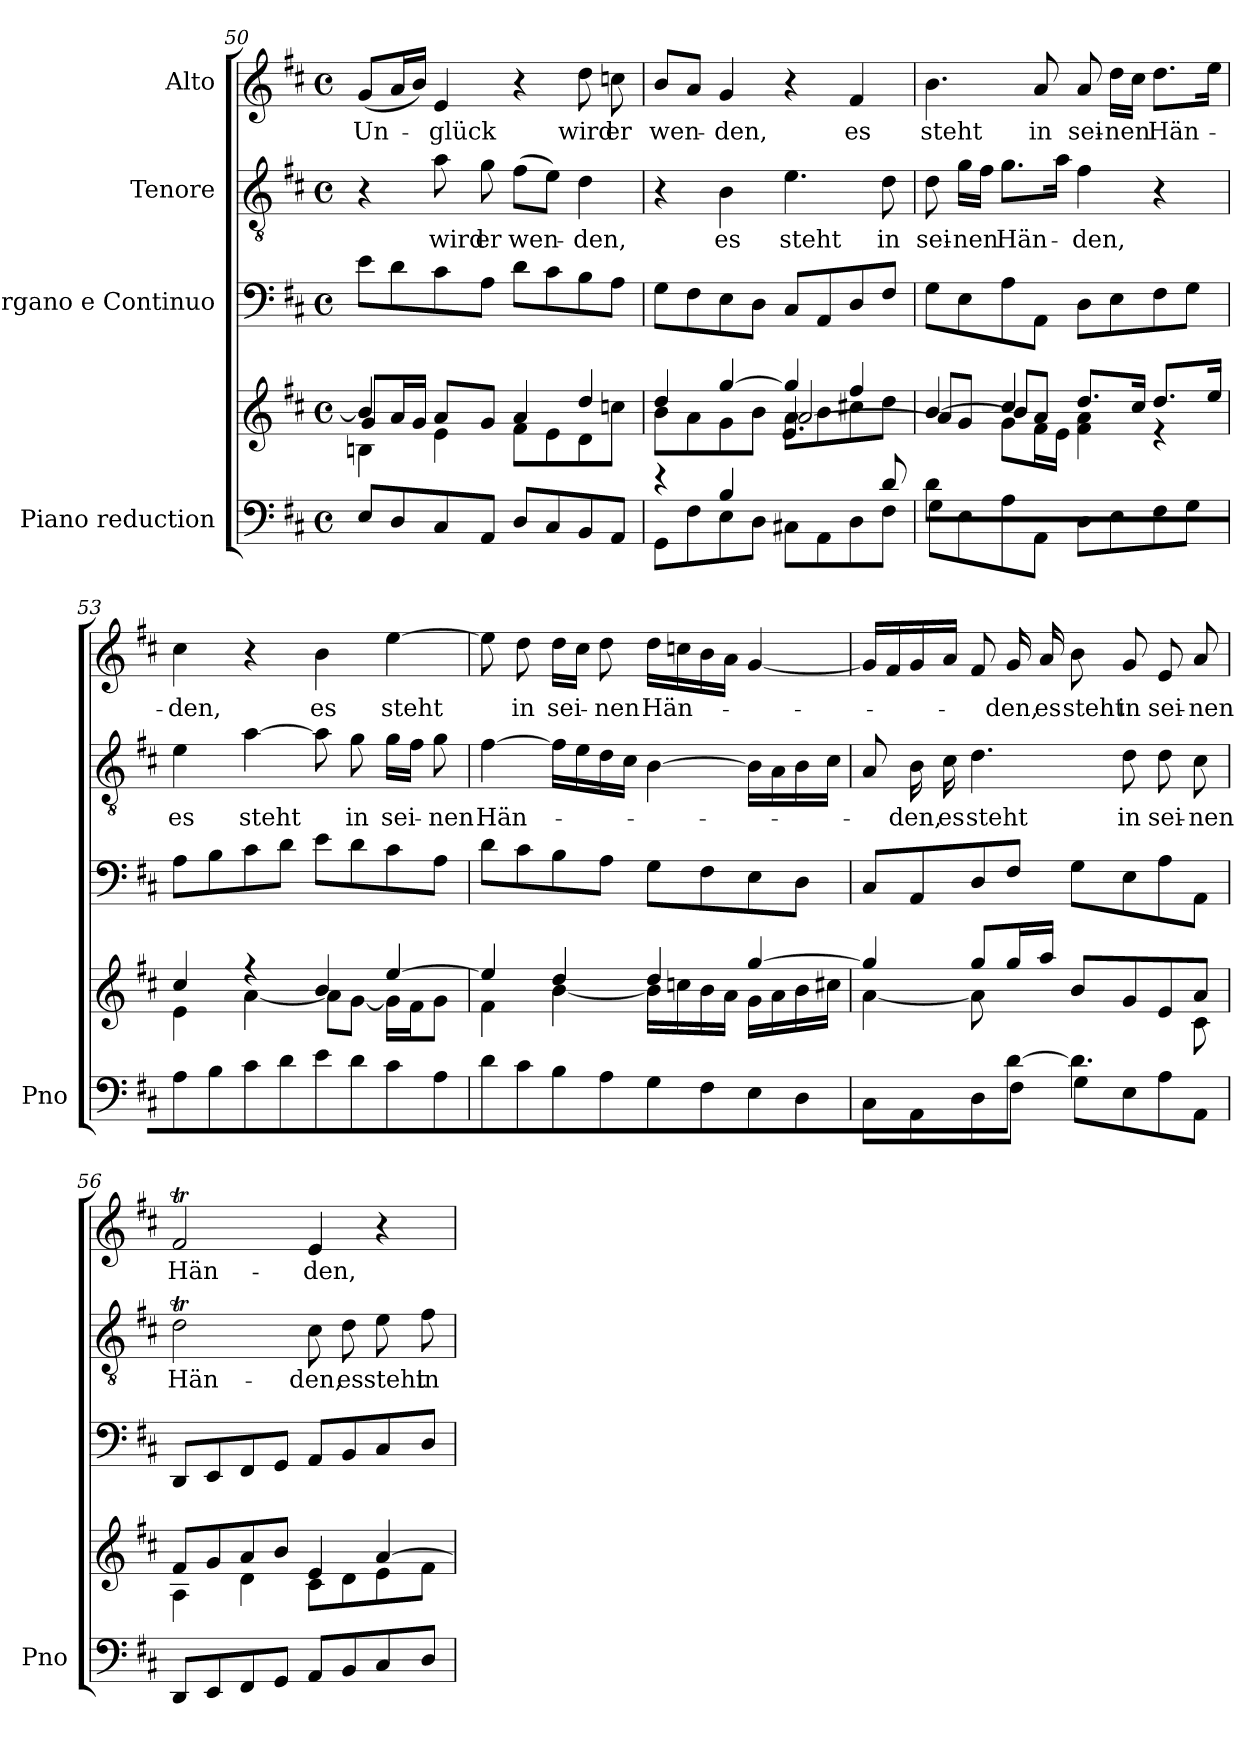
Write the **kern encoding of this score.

**kern	**kern	**kern	**kern	**text	**kern	**text
*part4	*part4	*part3	*part2	*part2	*part1	*part1
*staff5	*staff4	*staff3	*staff2	*staff2	*staff1	*staff1
*I"Piano reduction	*	*I"Organo e Continuo	*I"Tenore	*	*I"Alto	*
*I'Pno	*	*	*	*	*	*
*clefF4	*clefG2	*clefF4	*clefGv2	*	*clefG2	*
*k[f#c#]	*k[f#c#]	*k[f#c#]	*k[f#c#]	*	*k[f#c#]	*
*M4/4	*M4/4	*M4/4	*M4/4	*	*M4/4	*
*met(c)	*met(c)	*met(c)	*met(c)	*	*met(c)	*
=50	=50	=50	=50	=50	=50	=50
*	*^	*	*	*	*	*
*	*	*^	*	*	*	*	*
!	!	!	!	!	!	!	!	!LO:LY:b
8E/L	4b/]	4Bn\	8g/L	8e\L	4r	.	(8g/L	Un-
8D/	.	.	16a/L	8d\	.	.	16a/L	.
.	.	.	16g/JJ	.	.	.	16b/JJ)	.
!	!	!	!	!	!	!LO:LY:b	!	!LO:LY:b
8C#/	8a/L	4e\	4ryy	8c#\	8a\	wird	4e/	-glück
!	!	!	!	!	!	!LO:LY:b	!	!
8AA/J	8g/J	.	.	8A\J	8g\	er	.	.
!	!	!	!	!	!	!LO:LY:b	!	!
8D/L	4a/	8f#\L	2ryy	8d\L	(8f#\L	wen-	4r	.
8C#/	.	8e\	.	8c#\	8e\J)	.	.	.
!	!	!	!	!	!	!LO:LY:b	!	!LO:LY:b
8BB/	4dd/	8d\	.	8B\	4d\	-den,	8dd\	wird
!	!	!	!	!	!	!	!	!LO:LY:b
8AA/J	.	8ccn\J	.	8A\J	.	.	8ccn\	er
=51	=51	=51	=51	=51	=51	=51	=51	=51
*^	*	*	*^	*	*	*	*	*
!	!	!	!	!	!	!	!	!	!	!LO:LY:b
4r	8GG\L	4dd/	8b\L	2ryy	2ryy	8G\L	4r	.	8b/L	wen-
.	8F#\	.	8a\	.	.	8F#\	.	.	8a/J	.
!	!	!	!	!	!	!	!	!LO:LY:b	!	!LO:LY:b
4B/	8E\	[4gg/	8g\	.	.	8E\	4B\	es	4g/	-den,
.	8D\J	.	8b\J	.	.	8D\J	.	.	.	.
!	!	!	!	!	!	!	!	!LO:LY:b	!	!
4.ryy	8C#X\L	4gg/]	8a\L	[<2a/	4.e/	8C#/L	4.e\	steht	4r	.
.	8AA\	.	8b\	.	.	8AA/	.	.	.	.
!	!	!	!	!	!	!	!	!	!	!LO:LY:b
.	8D\	4ff#/	8cc#X\	.	.	8D/	.	.	4f#/	es
!	!	!	!	!	!	!	!	!LO:LY:b	!	!
8d/	8F#\J	.	8dd\J	.	8ryy	8F#/J	8d\	in	.	.
!!LO:LB:g=z
=52	=52	=52	=52	=52	=52	=52	=52	=52	=52	=52
!	!	!	!	!	!	!	!	!LO:LY:b	!	!LO:LY:b
*	*	*	*	*v	*v	*	*	*	*	*
8d/L	8G\L	[4b/	8ryy	8a/L]	8G\L	8d\	sei-	4.b\	steht
!	!	!	!	!	!	!	!LO:LY:b	!	!
2..ryy	8E\	.	16g\L	8g/J	8E\	16g\LL	-nen	.	.
.	.	.	16f#\JJ	.	.	16f#\JJ	.	.	.
!	!	!	!	!	!	!	!LO:LY:b	!	!
.	8A\	4cc#/	8g\L	8b/L]	8A\	8.g\L	Hän-	.	.
!	!	!	!	!	!	!	!	!	!LO:LY:b
.	8AA\J	.	16f#\L	8a/J	8AA\J	.	.	8a/	in
.	.	.	16e\JJ	.	.	16a\Jk	.	.	.
!	!	!	!	!	!	!	!LO:LY:b	!	!LO:LY:b
.	8D\L	8.dd/L	4f#\ 4a\	2ryy	8D\L	4f#\	-den,	8a/	sei-
!	!	!	!	!	!	!	!	!	!LO:LY:b
.	8E\	.	.	.	8E\	.	.	16dd\LL	-nen
.	.	16cc#/Jk	.	.	.	.	.	16cc#\JJ	.
!	!	!	!	!	!	!	!	!	!LO:LY:b
.	8F#\	8.dd/L	4r	.	8F#\	4r	.	8.dd\L	Hän-
.	8G\J	.	.	.	8G\J	.	.	.	.
.	.	16ee/Jk	.	.	.	.	.	16ee\Jk	.
*v	*v	*	*	*	*	*	*	*	*
*	*	*v	*v	*	*	*	*	*
=53	=53	=53	=53	=53	=53	=53	=53
!	!	!	!	!	!LO:LY:b	!	!LO:LY:b
8A\L	4cc#/	4e\	8A\L	4e\	es	4cc#\	-den,
8B\	.	.	8B\	.	.	.	.
!	!	!	!	!	!LO:LY:b	!	!
8c#\	4r	[4a\	8c#\	[4a\	steht	4r	.
8d\J	.	.	8d\J	.	.	.	.
!	!	!	!	!	!	!	!LO:LY:b
8e\L	4b/	8a\L]	8e\L	8a\]	.	4b\	es
!	!	!	!	!	!LO:LY:b	!	!
8d\	.	[8g\J	8d\	8g\	in	.	.
!	!	!	!	!	!LO:LY:b	!	!LO:LY:b
8c#\	[4ee/	16g\LL]	8c#\	16g\LL	sei-	[4ee\	steht
.	.	16f#\J	.	16f#\JJ	.	.	.
!	!	!	!	!	!LO:LY:b	!	!
8A\J	.	8g\J	8A\J	8g\	-nen	.	.
=54	=54	=54	=54	=54	=54	=54	=54
!	!	!	!	!	!LO:LY:b	!	!
8d\L	4ee/]	4f#\	8d\L	[4f#\	Hän-	8ee\]	.
!	!	!	!	!	!	!	!LO:LY:b
8c#\	.	.	8c#\	.	.	8dd\	in
!	!	!	!	!	!	!	!LO:LY:b
8B\	4dd/	[4b\	8B\	16f#\LL]	.	16dd\LL	sei-
.	.	.	.	16e\	.	16cc#\JJ	.
!	!	!	!	!	!	!	!LO:LY:b
8A\J	.	.	8A\J	16d\	.	8dd\	-nen
.	.	.	.	16c#\JJ	.	.	.
!	!	!	!	!	!	!	!LO:LY:b
8G\L	4dd/	16b\LL]	8G\L	[4B\	.	16dd\LL	Hän-
.	.	16ccn\	.	.	.	16ccn\	.
8F#\	.	16b\	8F#\	.	.	16b\	.
.	.	16a\JJ	.	.	.	16a\JJ	.
8E\	[4gg/	16g\LL	8E\	16B\LL]	.	[4g/	.
.	.	16a\	.	16A\	.	.	.
8D\J	.	16b\	8D\J	16B\	.	.	.
.	.	16cc#X\JJ	.	16c#\JJ	.	.	.
=55	=55	=55	=55	=55	=55	=55	=55
*^	*	*	*	*	*	*	*
4.ryy	8C#\L	4gg/]	[4a\	8C#/L	8A/	.	16g/LL]	.
.	.	.	.	.	.	.	16f#/	.
!	!	!	!	!	!	!LO:LY:b	!	!
.	8AA\	.	.	8AA/	16B\	-den,	16g/	.
!	!	!	!	!	!	!LO:LY:b	!	!
.	.	.	.	.	16c#\	es	16a/JJ	.
!	!	!	!	!	!	!LO:LY:b	!	!
.	8D\	8gg/L	8a\L]	8D/	4.d\	steht	8f#/	.
!	!	!	!	!	!	!	!	!LO:LY:b
[8d/J	8F#\J	16gg/L	2ryy	8F#/J	.	.	16g/	-den,
!	!	!	!	!	!	!	!	!LO:LY:b
.	.	16aa/JJ	.	.	.	.	16a/	es
!	!	!	!	!	!	!	!	!LO:LY:b
4.d\]	8G\L	8b/L	.	8G\L	.	.	8b\	steht
!	!	!	!	!	!	!LO:LY:b	!	!LO:LY:b
.	8E\	8g/	.	8E\	8d\	in	8g/	in
!	!	!	!	!	!	!LO:LY:b	!	!LO:LY:b
.	8A\	8e/	.	8A\	8d\	sei-	8e/	sei-
!	!	!	!	!	!	!LO:LY:b	!	!LO:LY:b
8ryy	8AA\J	8a/J	8c#\	8AA\J	8c#\	-nen	8a/	-nen
=56	=56	=56	=56	=56	=56	=56	=56	=56
!	!	!	!	!	!	!LO:LY:b	!	!LO:LY:b
*v	*v	*	*	*	*	*	*	*
8DD/L	8f#/L	4A\	8DD/L	2dT\	Hän-	2f#t/	Hän-
8EE/	8g/	.	8EE/	.	.	.	.
8FF#/	8a/	4d\	8FF#/	.	.	.	.
8GG/J	8b/J	.	8GG/J	.	.	.	.
!	!	!	!	!	!LO:LY:b	!	!LO:LY:b
8AA/L	4e/	8c#\L	8AA/L	8c#\	-den,	4e/	-den,
!	!	!	!	!	!LO:LY:b	!	!
8BB/	.	8d\	8BB/	8d\	es	.	.
!	!	!	!	!	!LO:LY:b	!	!
8C#/	[4a/	8e\	8C#/	8e\	steht	4r	.
!	!	!	!	!	!LO:LY:b	!	!
8D/J	.	8f#\J	8D/J	8f#\	in	.	.
*	*v	*v	*	*	*	*	*
=	=	=	=	=	=	=
*-	*-	*-	*-	*-	*-	*-
